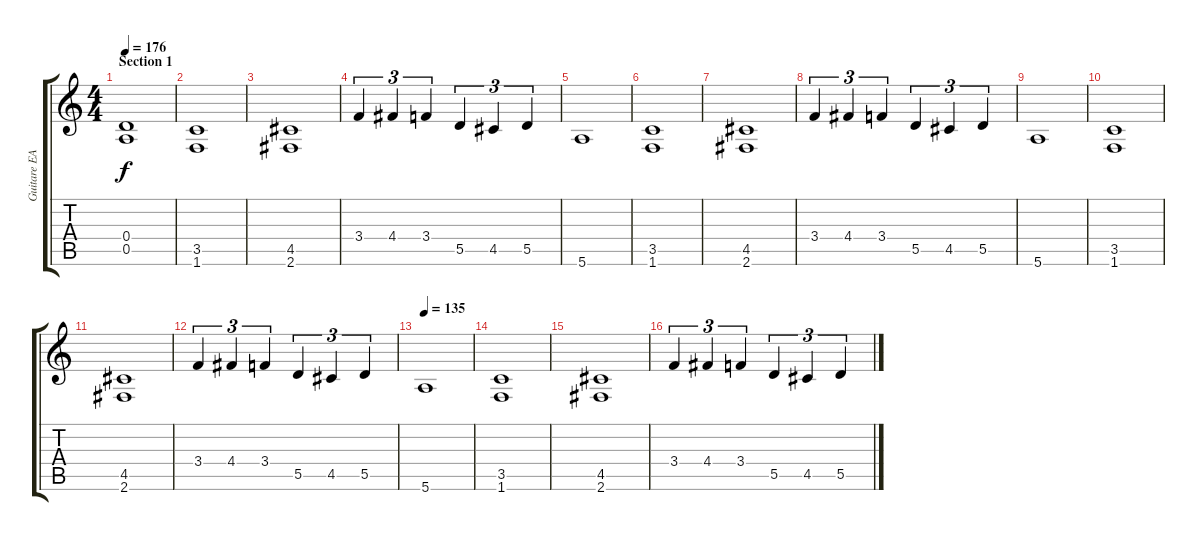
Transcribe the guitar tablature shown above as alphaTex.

\track ("Guitare EADGBE" "Guitare EA") {instrument distortionguitar}
\staff {score tabs}
\tuning (E4 B3 G3 D3 A2 E2) {hide}
\ts (4 4)
\section ("" "Section 1")
\tempo 176
\tempo 135
\tempo 176
\clef g2
\ks c
(0.4 0.5).1{dy f instrument distortionguitar} |
(3.5 1.6).1 |
(4.5 2.6).1 |
3.4.4{tu (3 2)} 4.4.4{tu (3 2)} 3.4.4{tu (3 2)} 5.5.4{tu (3 2)} 4.5.4{tu (3 2)} 5.5.4{tu (3 2)} |
5.6.1 |
(3.5 1.6).1 |
(4.5 2.6).1 |
3.4.4{tu (3 2)} 4.4.4{tu (3 2)} 3.4.4{tu (3 2)} 5.5.4{tu (3 2)} 4.5.4{tu (3 2)} 5.5.4{tu (3 2)} |
5.6.1 |
(3.5 1.6).1 |
(4.5 2.6).1 |
3.4.4{tu (3 2)} 4.4.4{tu (3 2)} 3.4.4{tu (3 2)} 5.5.4{tu (3 2)} 4.5.4{tu (3 2)} 5.5.4{tu (3 2)} |
\tempo 135
5.6.1 |
(3.5 1.6).1 |
(4.5 2.6).1 |
3.4.4{tu (3 2)} 4.4.4{tu (3 2)} 3.4.4{tu (3 2)} 5.5.4{tu (3 2)} 4.5.4{tu (3 2)} 5.5.4{tu (3 2)}
